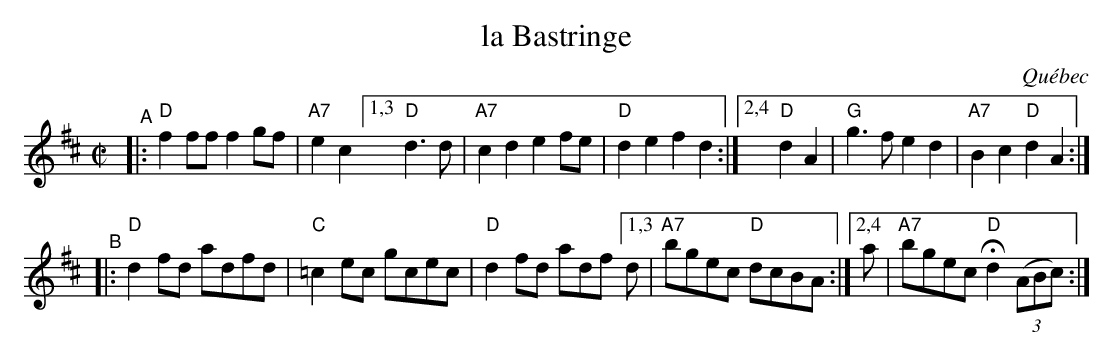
X:1
T: la Bastringe
O: Qu\'ebec
M: C|
L: 1/8
K: D
"^A"\
|:"D"f2ff f2gf | "A7"e2c2 [1,3 "D"d3d  | "A7"c2d2 e2fe | "D"d2e2 f2d2 \
                        :|[2,4 "D"d2A2 | "G"g3f   e2d2 | "A7"B2c2 "D"d2A2 :|
"^B"\
|:"D"d2fd adfd | "C"=c2ec gcec | "D"d2fd adf [1,3 d | "A7"bgec "D"dcBA \
                                           :|[2,4 a | "A7"bgec "D"Hd2 ((3ABc) :|
